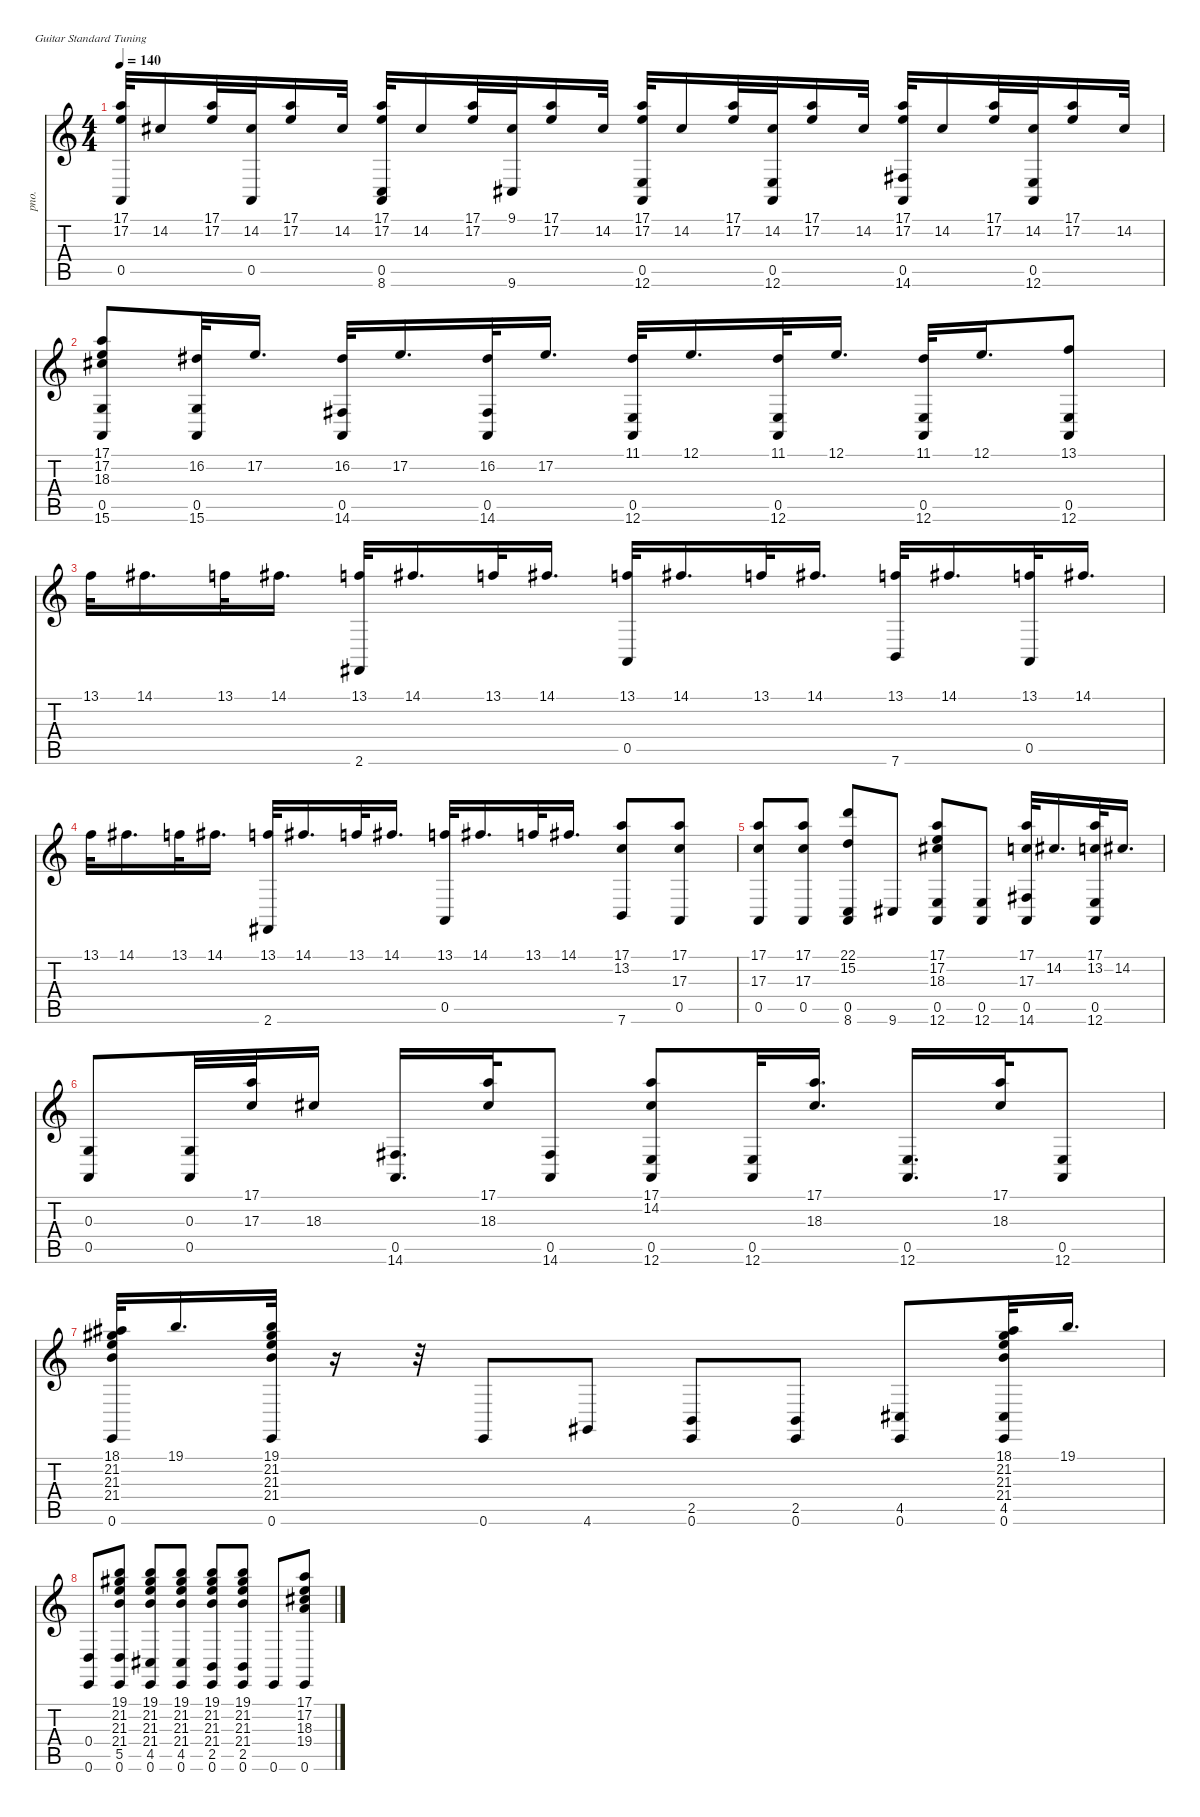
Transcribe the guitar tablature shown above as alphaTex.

\defaultSystemsLayout 4
\hideDynamics
\bracketExtendMode nobrackets
\otherSystemsTrackNameOrientation horizontal
\track ("Honky Tonk Piano" "pno.") {instrument honkytonkpiano}
\staff {score tabs}
\tuning (E4 B3 G3 D3 A2 E2)
\ts (4 4)
\tempo 140
\clef g2
\ks c
(17.1 17.2 0.5).32{dy f} 14.2{acc #}.16 (17.1 17.2).32 (14.2{acc #} 0.5).32 (17.1 17.2).16 14.2{acc #}.32 (17.1 17.2 0.5 8.6).32 14.2{acc #}.16 (17.1 17.2).32 (9.1{acc #} 9.6{acc #}).32 (17.1 17.2).16 14.2{acc #}.32 (17.1 17.2 0.5 12.6).32 14.2{acc #}.16 (17.1 17.2).32 (14.2{acc #} 0.5 12.6).32 (17.1 17.2).16 14.2{acc #}.32 (17.1 17.2 0.5 14.6{acc #}).32 14.2{acc #}.16 (17.1 17.2).32 (14.2{acc #} 0.5 12.6).32 (17.1 17.2).16 14.2{acc #}.32 |
(17.1 17.2 18.3{acc #} 0.5 15.6).8 (16.2{acc #} 0.5 15.6).32 17.2.16{d} (16.2{acc #} 0.5 14.6{acc #}).32 17.2.16{d} (16.2{acc #} 0.5 14.6{acc #}).32 17.2.16{d} (11.1{acc #} 0.5 12.6).32 12.1.16{d} (11.1{acc #} 0.5 12.6).32 12.1.16{d} (11.1{acc #} 0.5 12.6).32 12.1.16{d} (13.1 0.5 12.6).8 |
13.1.32 14.1{acc #}.16{d} 13.1.32 14.1{acc #}.16{d} (13.1 2.6{acc #}).32 14.1{acc #}.16{d} 13.1.32 14.1{acc #}.16{d} (13.1 0.5).32 14.1{acc #}.16{d} 13.1.32 14.1{acc #}.16{d} (13.1 7.6).32 14.1{acc #}.16{d} (13.1 0.5).32 14.1{acc #}.16{d} |
13.1.32 14.1{acc #}.16{d} 13.1.32 14.1{acc #}.16{d} (13.1 2.6{acc #}).32 14.1{acc #}.16{d} 13.1.32 14.1{acc #}.16{d} (13.1 0.5).32 14.1{acc #}.16{d} 13.1.32 14.1{acc #}.16{d} (17.1 13.2 7.6).8 (17.1 17.3 0.5).8 |
(17.1 17.3 0.5).8 (17.1 17.3 0.5).8 (22.1 15.2 0.5 8.6).8 9.6{acc #}.8 (17.1 17.2 18.3{acc #} 0.5 12.6).8 (0.5 12.6).8 (17.1 17.3 0.5 14.6{acc #}).32 14.2{acc #}.16{d} (17.1 13.2 0.5 12.6).32 14.2{acc #}.16{d} |
(0.3 0.5).8 (0.3 0.5).32 (17.1 17.3).32 18.3{acc #}.16 (0.5 14.6{acc #}).16{d} (17.1 18.3{acc #}).32 (0.5 14.6{acc #}).8 (17.1 14.2{acc #} 0.5 12.6).8 (0.5 12.6).32 (17.1 18.3{acc #}).16{d} (0.5 12.6).16{d} (17.1 18.3{acc #}).32 (0.5 12.6).8 |
(18.1{acc #} 21.2{acc #} 21.3 21.4 0.6).32 19.1.16{d} (19.1 21.2{acc #} 21.3 21.4 0.6).32 r.16 r.32 0.6.8 4.6{acc #}.8 (2.5 0.6).8 (2.5 0.6).8 (4.5{acc #} 0.6).8 (18.1{acc #} 21.2{acc #} 21.3 21.4 4.5{acc #} 0.6).32 19.1.16{d} |
(0.4 0.6).8 (19.1 21.2{acc #} 21.3 21.4 5.5 0.6).8 (19.1 21.2{acc #} 21.3 21.4 4.5{acc #} 0.6).8 (19.1 21.2{acc #} 21.3 21.4 4.5{acc #} 0.6).8 (19.1 21.2{acc #} 21.3 21.4 2.5 0.6).8 (19.1 21.2{acc #} 21.3 21.4 2.5 0.6).8 0.6.8 (17.1 17.2 18.3{acc #} 19.4 0.6).8
